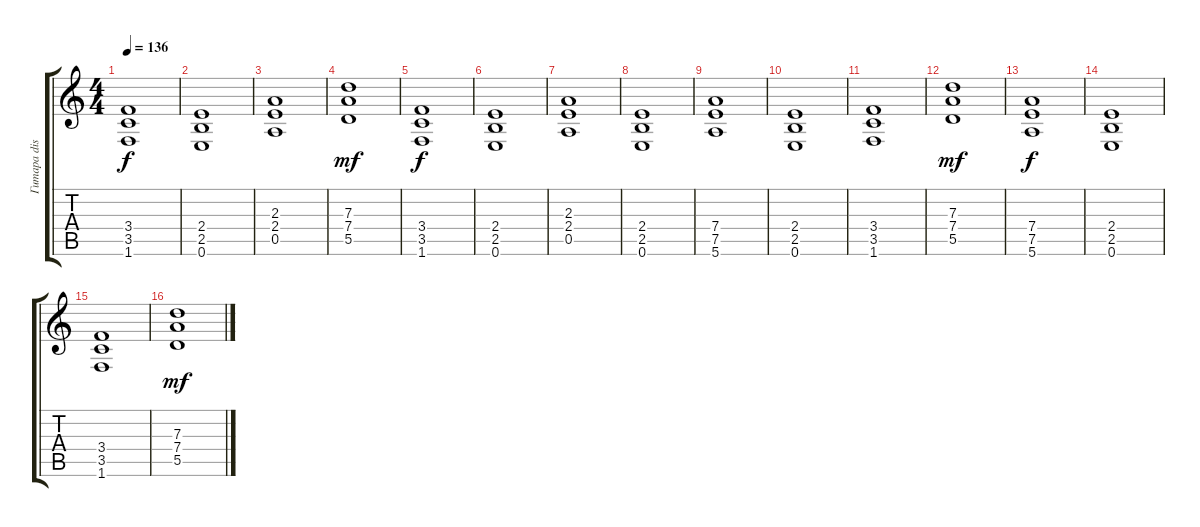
\track ("Гитара dist" "Гитара dis") {instrument distortionguitar}
\staff {score tabs}
\tuning (E4 B3 G3 D3 A2 E2) {hide}
\ts (4 4)
\tempo 136
\clef g2
\ks c
(3.4 3.5 1.6).1{dy f} |
(2.4 2.5 0.6).1 |
(2.3 2.4 0.5).1 |
(7.3 7.4 5.5).1{dy mf} |
(3.4 3.5 1.6).1{dy f} |
(2.4 2.5 0.6).1 |
(2.3 2.4 0.5).1 |
(2.4 2.5 0.6).1 |
\section ("" " ")
(7.4 7.5 5.6).1 |
(2.4 2.5 0.6).1 |
(3.4 3.5 1.6).1 |
(7.3 7.4 5.5).1{dy mf} |
(7.4 7.5 5.6).1{dy f} |
(2.4 2.5 0.6).1 |
(3.4 3.5 1.6).1 |
(7.3 7.4 5.5).1{dy mf}
